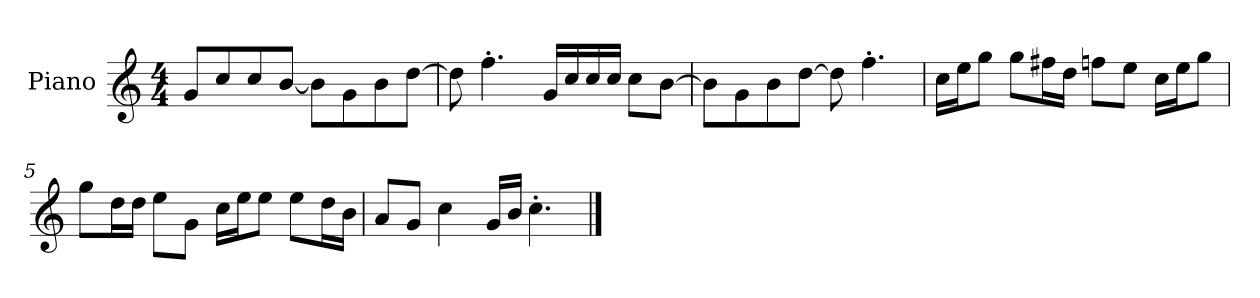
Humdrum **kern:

**kern
*part1
*staff1
*I"Piano
*I'P-no
*clefG2
*k[]
*M4/4
*MM90
=1
8g/L
8cc/
8cc/
[8b/J
8b\L]
8g\
8b\
[8dd\J
=2
8dd\]
4.ff'\
16g/LL
16cc/
16cc/
16cc/JJ
8cc\L
[8b\J
=3
8b\L]
8g\
8b\
[8dd\J
8dd\]
4.ff'\
=4
16cc\LL
16ee\J
8gg\J
8gg\L
16ff#X\L
16dd\JJ
8ffn\L
8ee\J
16cc\LL
16ee\J
8gg\J
!!LO:LB:g=z
=5
8gg\L
16dd\L
16dd\JJ
8ee\L
8g\J
16cc\LL
16ee\J
8ee\J
8ee\L
16dd\L
16b\JJ
=6
8a/L
8g/J
4cc\
16g/LL
16b/JJ
4.cc'\
==
*-
